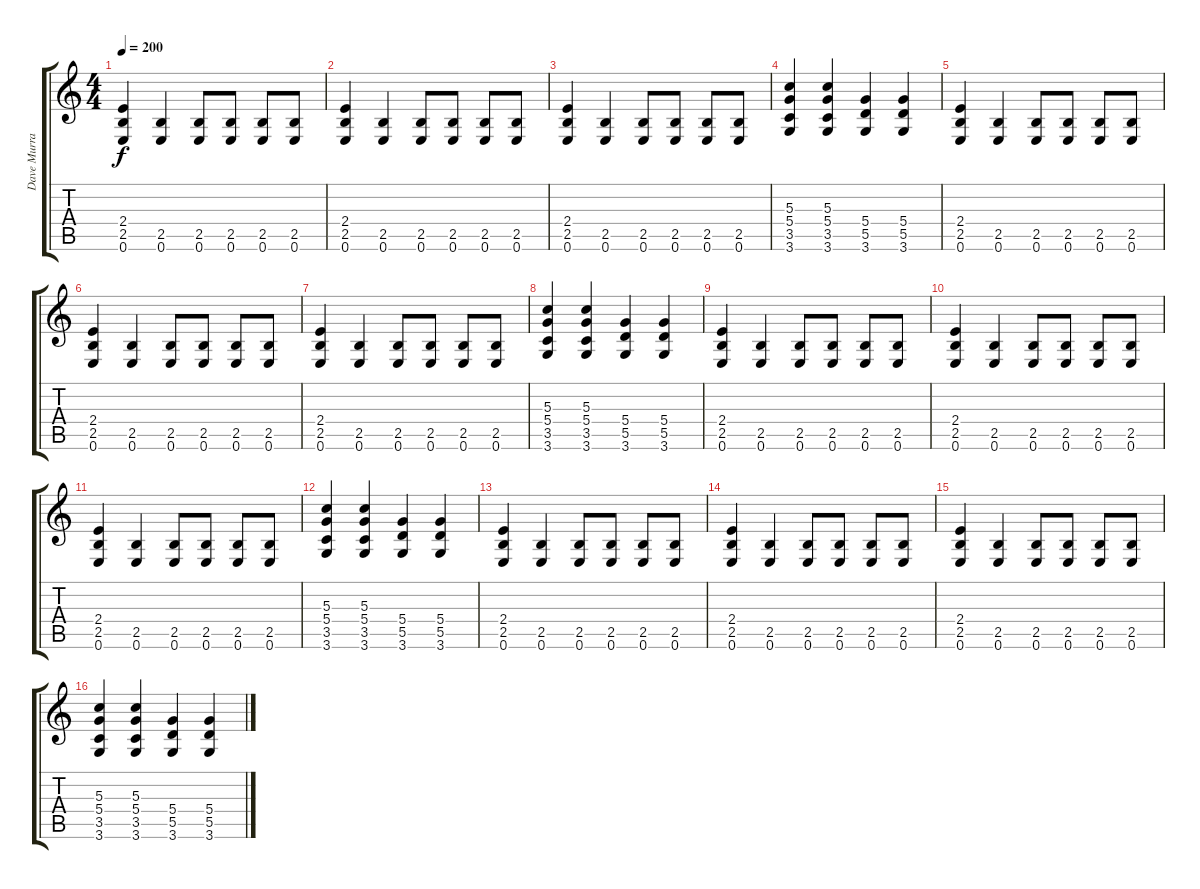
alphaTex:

\track ("Dave Murray" "Dave Murra") {instrument distortionguitar}
\staff {score tabs}
\tuning (E4 B3 G3 D3 A2 E2) {hide}
\ts (4 4)
\tempo 200
\clef g2
\ks c
(2.4 2.5 0.6).4{dy f} (2.5 0.6).4 (2.5 0.6).8 (2.5 0.6).8 (2.5 0.6).8 (2.5 0.6).8 |
(2.4 2.5 0.6).4 (2.5 0.6).4 (2.5 0.6).8 (2.5 0.6).8 (2.5 0.6).8 (2.5 0.6).8 |
(2.4 2.5 0.6).4 (2.5 0.6).4 (2.5 0.6).8 (2.5 0.6).8 (2.5 0.6).8 (2.5 0.6).8 |
(5.3 5.4 3.5 3.6).4 (5.3 5.4 3.5 3.6).4 (5.4 5.5 3.6).4 (5.4 5.5 3.6).4 |
(2.4 2.5 0.6).4 (2.5 0.6).4 (2.5 0.6).8 (2.5 0.6).8 (2.5 0.6).8 (2.5 0.6).8 |
(2.4 2.5 0.6).4 (2.5 0.6).4 (2.5 0.6).8 (2.5 0.6).8 (2.5 0.6).8 (2.5 0.6).8 |
(2.4 2.5 0.6).4 (2.5 0.6).4 (2.5 0.6).8 (2.5 0.6).8 (2.5 0.6).8 (2.5 0.6).8 |
(5.3 5.4 3.5 3.6).4 (5.3 5.4 3.5 3.6).4 (5.4 5.5 3.6).4 (5.4 5.5 3.6).4 |
(2.4 2.5 0.6).4 (2.5 0.6).4 (2.5 0.6).8 (2.5 0.6).8 (2.5 0.6).8 (2.5 0.6).8 |
(2.4 2.5 0.6).4 (2.5 0.6).4 (2.5 0.6).8 (2.5 0.6).8 (2.5 0.6).8 (2.5 0.6).8 |
(2.4 2.5 0.6).4 (2.5 0.6).4 (2.5 0.6).8 (2.5 0.6).8 (2.5 0.6).8 (2.5 0.6).8 |
(5.3 5.4 3.5 3.6).4 (5.3 5.4 3.5 3.6).4 (5.4 5.5 3.6).4 (5.4 5.5 3.6).4 |
(2.4 2.5 0.6).4 (2.5 0.6).4 (2.5 0.6).8 (2.5 0.6).8 (2.5 0.6).8 (2.5 0.6).8 |
(2.4 2.5 0.6).4 (2.5 0.6).4 (2.5 0.6).8 (2.5 0.6).8 (2.5 0.6).8 (2.5 0.6).8 |
(2.4 2.5 0.6).4 (2.5 0.6).4 (2.5 0.6).8 (2.5 0.6).8 (2.5 0.6).8 (2.5 0.6).8 |
(5.3 5.4 3.5 3.6).4 (5.3 5.4 3.5 3.6).4 (5.4 5.5 3.6).4 (5.4 5.5 3.6).4
